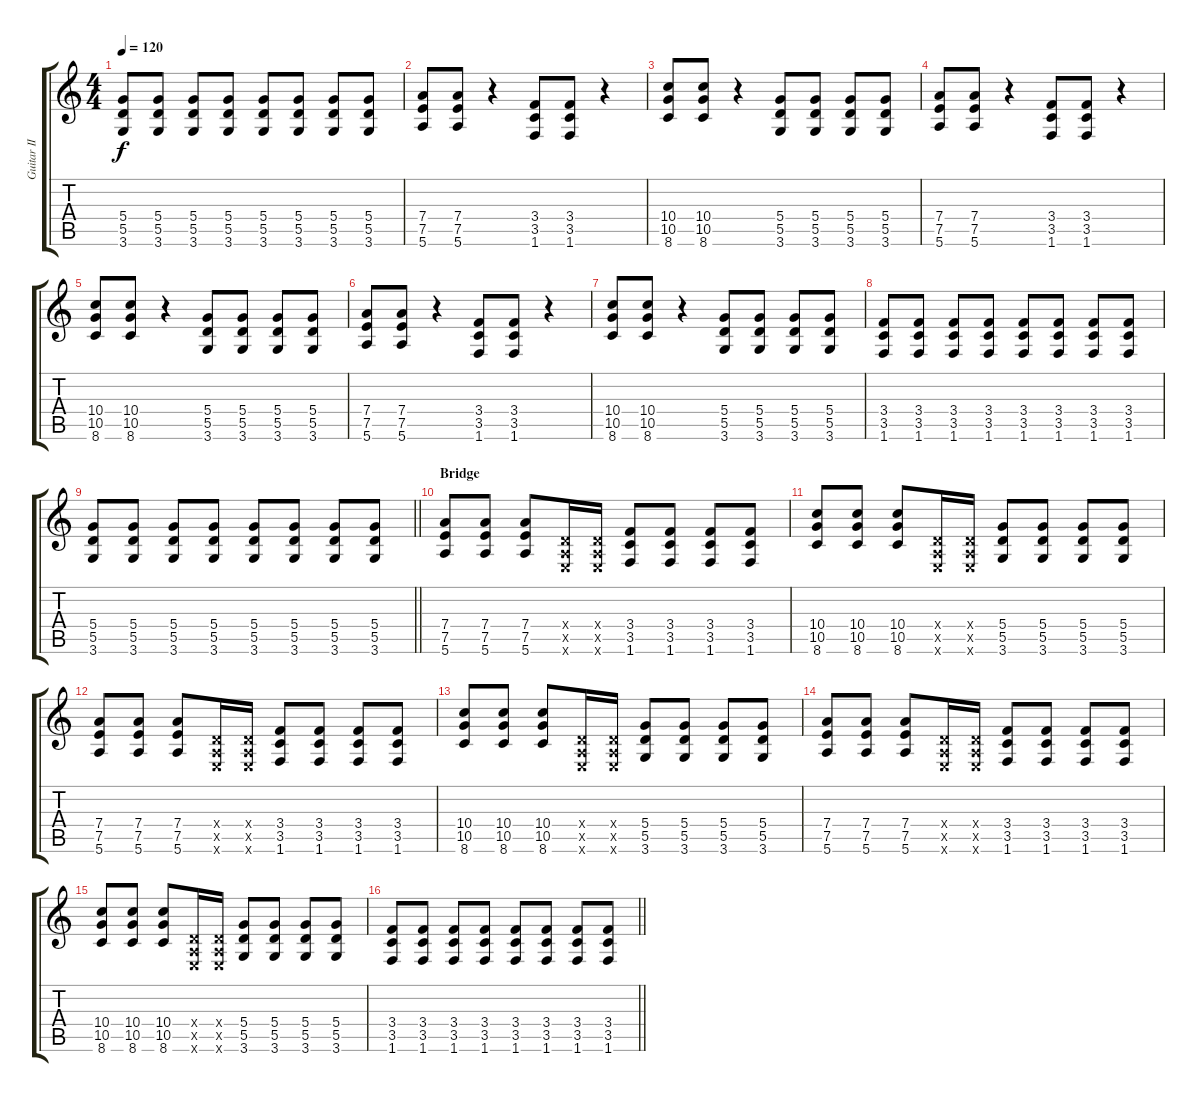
\track ("Guitar II (Aiji)" "Guitar II ") {instrument distortionguitar}
\staff {score tabs}
\tuning (E4 B3 G3 D3 A2 E2) {hide}
\ts (4 4)
\tempo 120
\clef g2
\ks c
(5.4 5.5 3.6).8{dy f} (5.4 5.5 3.6).8 (5.4 5.5 3.6).8 (5.4 5.5 3.6).8 (5.4 5.5 3.6).8 (5.4 5.5 3.6).8 (5.4 5.5 3.6).8 (5.4 5.5 3.6).8 |
(7.4 7.5 5.6).8 (7.4 7.5 5.6).8 r.4 (3.4 3.5 1.6).8 (3.4 3.5 1.6).8 r.4 |
(10.4 10.5 8.6).8 (10.4 10.5 8.6).8 r.4 (5.4 5.5 3.6).8 (5.4 5.5 3.6).8 (5.4 5.5 3.6).8 (5.4 5.5 3.6).8 |
(7.4 7.5 5.6).8 (7.4 7.5 5.6).8 r.4 (3.4 3.5 1.6).8 (3.4 3.5 1.6).8 r.4 |
(10.4 10.5 8.6).8 (10.4 10.5 8.6).8 r.4 (5.4 5.5 3.6).8 (5.4 5.5 3.6).8 (5.4 5.5 3.6).8 (5.4 5.5 3.6).8 |
(7.4 7.5 5.6).8 (7.4 7.5 5.6).8 r.4 (3.4 3.5 1.6).8 (3.4 3.5 1.6).8 r.4 |
(10.4 10.5 8.6).8 (10.4 10.5 8.6).8 r.4 (5.4 5.5 3.6).8 (5.4 5.5 3.6).8 (5.4 5.5 3.6).8 (5.4 5.5 3.6).8 |
(3.4 3.5 1.6).8 (3.4 3.5 1.6).8 (3.4 3.5 1.6).8 (3.4 3.5 1.6).8 (3.4 3.5 1.6).8 (3.4 3.5 1.6).8 (3.4 3.5 1.6).8 (3.4 3.5 1.6).8 |
\barLineRight lightlight
(5.4 5.5 3.6).8 (5.4 5.5 3.6).8 (5.4 5.5 3.6).8 (5.4 5.5 3.6).8 (5.4 5.5 3.6).8 (5.4 5.5 3.6).8 (5.4 5.5 3.6).8 (5.4 5.5 3.6).8 |
\section ("" "Bridge")
(7.4 7.5 5.6).8 (7.4 7.5 5.6).8 (7.4 7.5 5.6).8 (0.4{x} 0.5{x} 0.6{x}).16 (0.4{x} 0.5{x} 0.6{x}).16 (3.4 3.5 1.6).8 (3.4 3.5 1.6).8 (3.4 3.5 1.6).8 (3.4 3.5 1.6).8 |
(10.4 10.5 8.6).8 (10.4 10.5 8.6).8 (10.4 10.5 8.6).8 (0.4{x} 0.5{x} 0.6{x}).16 (0.4{x} 0.5{x} 0.6{x}).16 (5.4 5.5 3.6).8 (5.4 5.5 3.6).8 (5.4 5.5 3.6).8 (5.4 5.5 3.6).8 |
(7.4 7.5 5.6).8 (7.4 7.5 5.6).8 (7.4 7.5 5.6).8 (0.4{x} 0.5{x} 0.6{x}).16 (0.4{x} 0.5{x} 0.6{x}).16 (3.4 3.5 1.6).8 (3.4 3.5 1.6).8 (3.4 3.5 1.6).8 (3.4 3.5 1.6).8 |
(10.4 10.5 8.6).8 (10.4 10.5 8.6).8 (10.4 10.5 8.6).8 (0.4{x} 0.5{x} 0.6{x}).16 (0.4{x} 0.5{x} 0.6{x}).16 (5.4 5.5 3.6).8 (5.4 5.5 3.6).8 (5.4 5.5 3.6).8 (5.4 5.5 3.6).8 |
(7.4 7.5 5.6).8 (7.4 7.5 5.6).8 (7.4 7.5 5.6).8 (0.4{x} 0.5{x} 0.6{x}).16 (0.4{x} 0.5{x} 0.6{x}).16 (3.4 3.5 1.6).8 (3.4 3.5 1.6).8 (3.4 3.5 1.6).8 (3.4 3.5 1.6).8 |
(10.4 10.5 8.6).8 (10.4 10.5 8.6).8 (10.4 10.5 8.6).8 (0.4{x} 0.5{x} 0.6{x}).16 (0.4{x} 0.5{x} 0.6{x}).16 (5.4 5.5 3.6).8 (5.4 5.5 3.6).8 (5.4 5.5 3.6).8 (5.4 5.5 3.6).8 |
\barLineRight lightlight
(3.4 3.5 1.6).8 (3.4 3.5 1.6).8 (3.4 3.5 1.6).8 (3.4 3.5 1.6).8 (3.4 3.5 1.6).8 (3.4 3.5 1.6).8 (3.4 3.5 1.6).8 (3.4 3.5 1.6).8
